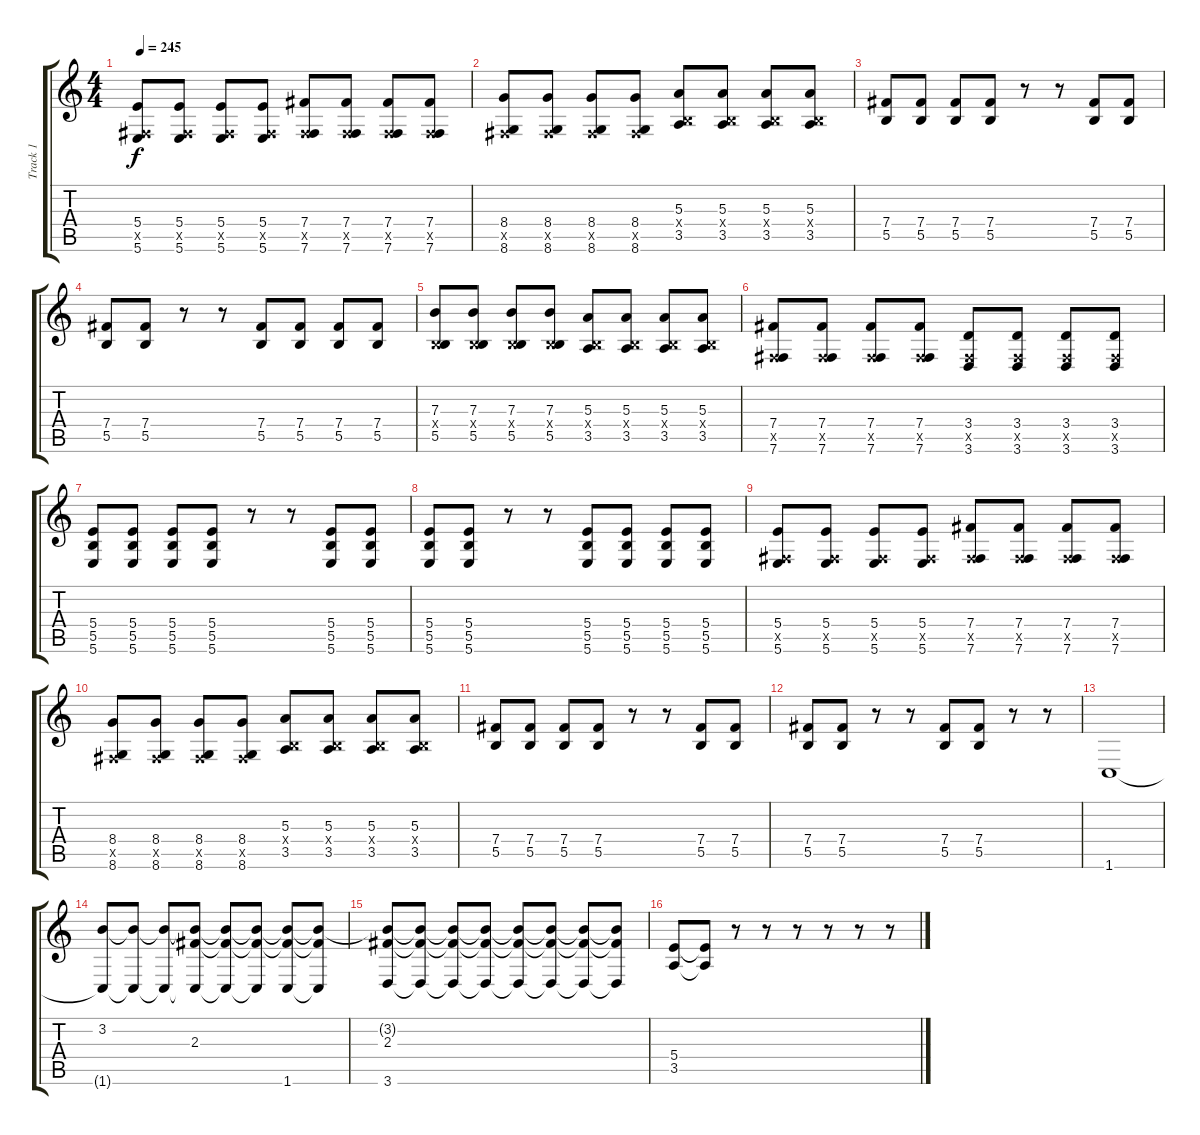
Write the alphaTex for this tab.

\track ("Track 1" "Track 1") {instrument distortionguitar}
\staff {score tabs}
\tuning (Db4 Ab3 E3 B2 Gb2 B1) {hide}
\ts (4 4)
\tempo 245
\clef g2
\ks c
(5.4 0.5{x} 5.6).8{dy f} (5.4 0.5{x} 5.6).8 (5.4 0.5{x} 5.6).8 (5.4 0.5{x} 5.6).8 (7.4 0.5{x} 7.6).8 (7.4 0.5{x} 7.6).8 (7.4 0.5{x} 7.6).8 (7.4 0.5{x} 7.6).8 |
(8.4 0.5{x} 8.6).8 (8.4 0.5{x} 8.6).8 (8.4 0.5{x} 8.6).8 (8.4 0.5{x} 8.6).8 (5.3 0.4{x} 3.5).8 (5.3 0.4{x} 3.5).8 (5.3 0.4{x} 3.5).8 (5.3 0.4{x} 3.5).8 |
(7.4 5.5).8 (7.4 5.5).8 (7.4 5.5).8 (7.4 5.5).8 r.8 r.8 (7.4 5.5).8 (7.4 5.5).8 |
(7.4 5.5).8 (7.4 5.5).8 r.8 r.8 (7.4 5.5).8 (7.4 5.5).8 (7.4 5.5).8 (7.4 5.5).8 |
(7.3 0.4{x} 5.5).8 (7.3 0.4{x} 5.5).8 (7.3 0.4{x} 5.5).8 (7.3 0.4{x} 5.5).8 (5.3 0.4{x} 3.5).8 (5.3 0.4{x} 3.5).8 (5.3 0.4{x} 3.5).8 (5.3 0.4{x} 3.5).8 |
(7.4 0.5{x} 7.6).8 (7.4 0.5{x} 7.6).8 (7.4 0.5{x} 7.6).8 (7.4 0.5{x} 7.6).8 (3.4 0.5{x} 3.6).8 (3.4 0.5{x} 3.6).8 (3.4 0.5{x} 3.6).8 (3.4 0.5{x} 3.6).8 |
(5.4 5.5 5.6).8 (5.4 5.5 5.6).8 (5.4 5.5 5.6).8 (5.4 5.5 5.6).8 r.8 r.8 (5.4 5.5 5.6).8 (5.4 5.5 5.6).8 |
(5.4 5.5 5.6).8 (5.4 5.5 5.6).8 r.8 r.8 (5.4 5.5 5.6).8 (5.4 5.5 5.6).8 (5.4 5.5 5.6).8 (5.4 5.5 5.6).8 |
(5.4 0.5{x} 5.6).8 (5.4 0.5{x} 5.6).8 (5.4 0.5{x} 5.6).8 (5.4 0.5{x} 5.6).8 (7.4 0.5{x} 7.6).8 (7.4 0.5{x} 7.6).8 (7.4 0.5{x} 7.6).8 (7.4 0.5{x} 7.6).8 |
(8.4 0.5{x} 8.6).8 (8.4 0.5{x} 8.6).8 (8.4 0.5{x} 8.6).8 (8.4 0.5{x} 8.6).8 (5.3 0.4{x} 3.5).8 (5.3 0.4{x} 3.5).8 (5.3 0.4{x} 3.5).8 (5.3 0.4{x} 3.5).8 |
(7.4 5.5).8 (7.4 5.5).8 (7.4 5.5).8 (7.4 5.5).8 r.8 r.8 (7.4 5.5).8 (7.4 5.5).8 |
(7.4 5.5).8 (7.4 5.5).8 r.8 r.8 (7.4 5.5).8 (7.4 5.5).8 r.8 r.8 |
1.6.1 |
(3.2 1.6{t}).8 (3.2{t} 1.6{t}).8 (3.2{t} 1.6{t}).8 (3.2{t} 2.3 1.6{t}).8 (3.2{t} 2.3{t} 1.6{t}).8 (3.2{t} 2.3{t} 1.6{t}).8 (3.2{t} 2.3{t} 1.6).8 (3.2{t} 2.3{t} 1.6{t}).8 |
(3.2{t} 2.3 3.6).8 (3.2{t} 2.3{t} 3.6{t}).8 (3.2{t} 2.3{t} 3.6{t}).8 (3.2{t} 2.3{t} 3.6{t}).8 (3.2{t} 2.3{t} 3.6{t}).8 (3.2{t} 2.3{t} 3.6{t}).8 (3.2{t} 2.3{t} 3.6{t}).8 (3.2{t} 2.3{t} 3.6{t}).8 |
(5.4 3.5).8 (5.4{t} 3.5{t}).8 r.8 r.8 r.8 r.8 r.8 r.8
